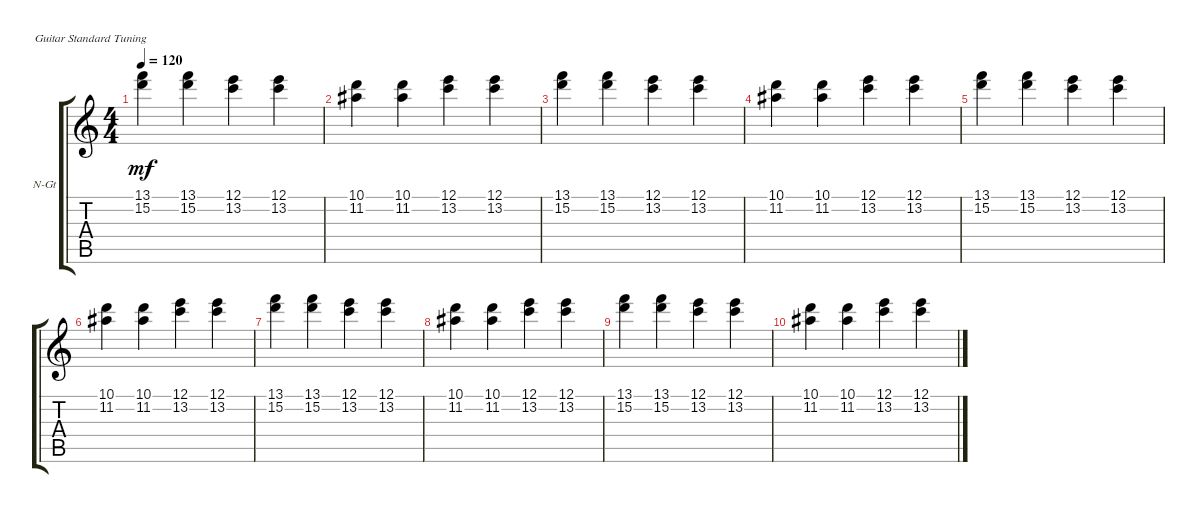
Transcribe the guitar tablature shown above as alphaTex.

\defaultSystemsLayout 4
\bracketExtendMode groupsimilarinstruments
\firstSystemTrackNameOrientation horizontal
\otherSystemsTrackNameOrientation horizontal
\track ("Фиолетовый 1" "N-Gt") {solo instrument acousticguitarnylon}
\staff {score tabs}
\tuning (E4 B3 G3 D3 A2 E2)
\ts (4 4)
\tempo 120
\clef g2
\ks c
(13.1 15.2).4{dy mf} (13.1 15.2).4 (12.1 13.2).4 (12.1 13.2).4 |
(10.1 11.2).4 (10.1 11.2).4 (12.1 13.2).4 (12.1 13.2).4 |
(13.1 15.2).4 (13.1 15.2).4 (12.1 13.2).4 (12.1 13.2).4 |
(10.1 11.2).4 (10.1 11.2).4 (12.1 13.2).4 (12.1 13.2).4 |
(13.1 15.2).4 (13.1 15.2).4 (12.1 13.2).4 (12.1 13.2).4 |
(10.1 11.2).4 (10.1 11.2).4 (12.1 13.2).4 (12.1 13.2).4 |
(13.1 15.2).4 (13.1 15.2).4 (12.1 13.2).4 (12.1 13.2).4 |
(10.1 11.2).4 (10.1 11.2).4 (12.1 13.2).4 (12.1 13.2).4 |
(13.1 15.2).4 (13.1 15.2).4 (12.1 13.2).4 (12.1 13.2).4 |
(10.1 11.2).4 (10.1 11.2).4 (12.1 13.2).4 (12.1 13.2).4
